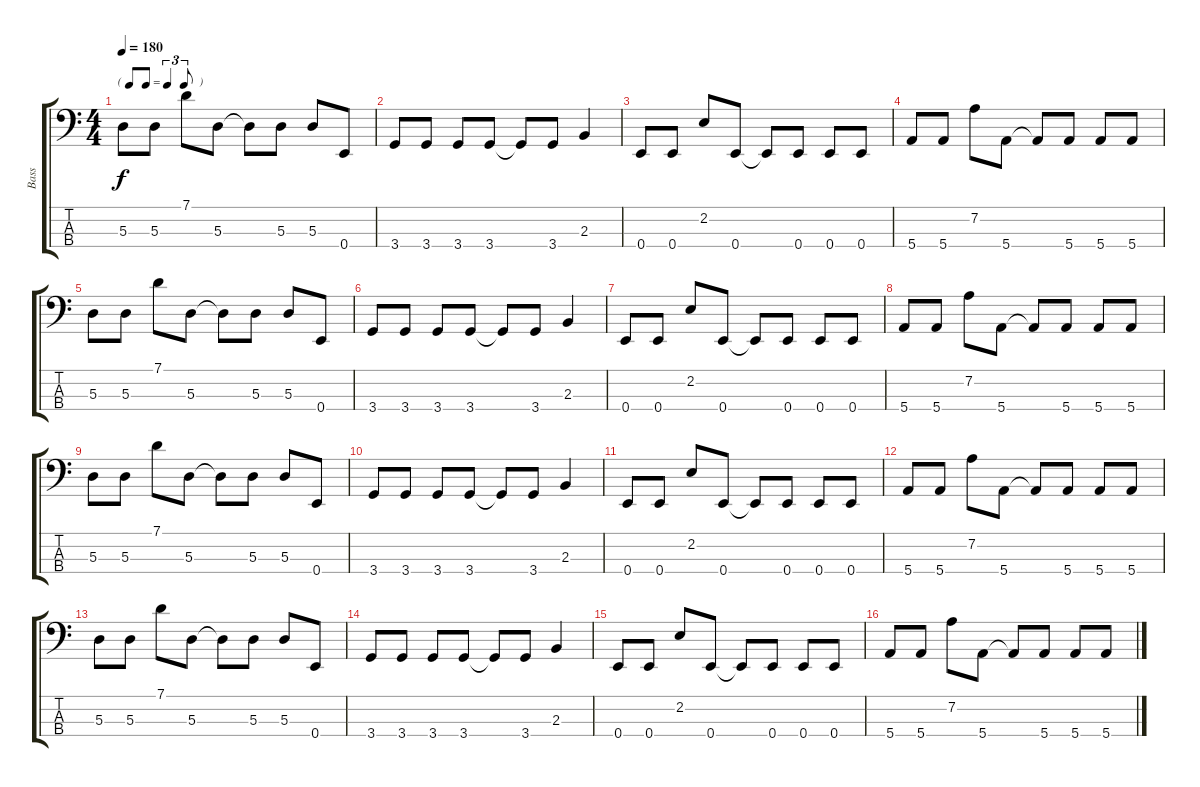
\track ("Bass" "Bass") {instrument electricbassfinger}
\staff {score tabs}
\tuning (G2 D2 A1 E1) {hide}
\ts (4 4)
\tf triplet8th
\tempo 180
\clef f4
\ks c
5.3.8{dy f} 5.3.8 7.1.8 5.3.8 5.3{t}.8 5.3.8 5.3.8 0.4.8 |
3.4.8 3.4.8 3.4.8 3.4.8 3.4{t}.8 3.4.8 2.3.4 |
0.4.8 0.4.8 2.2.8 0.4.8 0.4{t}.8 0.4.8 0.4.8 0.4.8 |
5.4.8 5.4.8 7.2.8 5.4.8 5.4{t}.8 5.4.8 5.4.8 5.4.8 |
5.3.8 5.3.8 7.1.8 5.3.8 5.3{t}.8 5.3.8 5.3.8 0.4.8 |
3.4.8 3.4.8 3.4.8 3.4.8 3.4{t}.8 3.4.8 2.3.4 |
0.4.8 0.4.8 2.2.8 0.4.8 0.4{t}.8 0.4.8 0.4.8 0.4.8 |
5.4.8 5.4.8 7.2.8 5.4.8 5.4{t}.8 5.4.8 5.4.8 5.4.8 |
5.3.8 5.3.8 7.1.8 5.3.8 5.3{t}.8 5.3.8 5.3.8 0.4.8 |
3.4.8 3.4.8 3.4.8 3.4.8 3.4{t}.8 3.4.8 2.3.4 |
0.4.8 0.4.8 2.2.8 0.4.8 0.4{t}.8 0.4.8 0.4.8 0.4.8 |
5.4.8 5.4.8 7.2.8 5.4.8 5.4{t}.8 5.4.8 5.4.8 5.4.8 |
5.3.8 5.3.8 7.1.8 5.3.8 5.3{t}.8 5.3.8 5.3.8 0.4.8 |
3.4.8 3.4.8 3.4.8 3.4.8 3.4{t}.8 3.4.8 2.3.4 |
0.4.8 0.4.8 2.2.8 0.4.8 0.4{t}.8 0.4.8 0.4.8 0.4.8 |
5.4.8 5.4.8 7.2.8 5.4.8 5.4{t}.8 5.4.8 5.4.8 5.4.8
